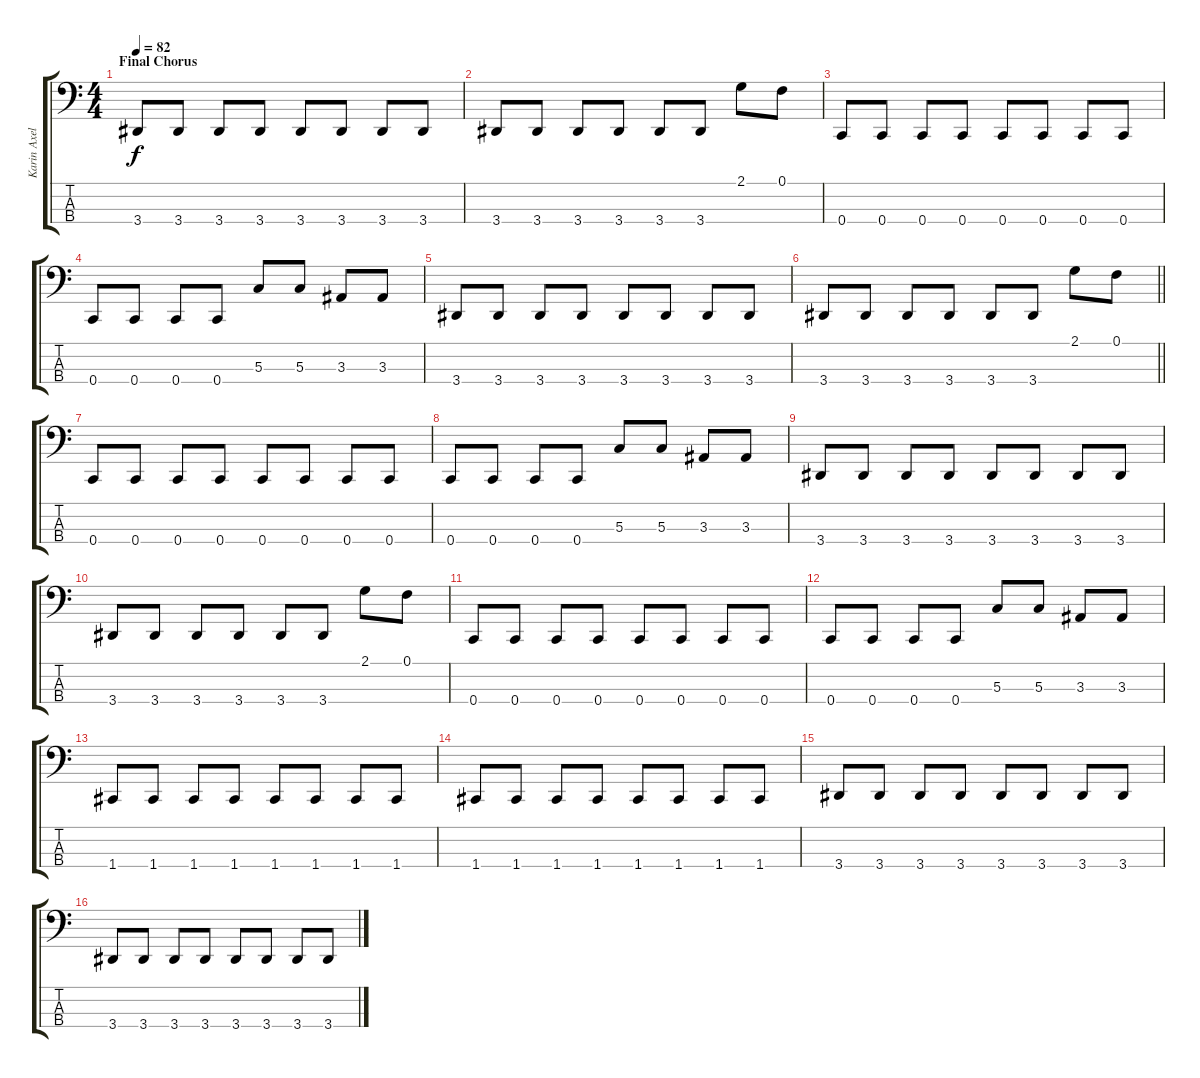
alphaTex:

\track ("Karin Axelsson" "Karin Axel") {instrument electricbassfinger}
\staff {score tabs}
\tuning (F2 C2 G1 C1) {hide}
\ts (4 4)
\section ("" "Final Chorus")
\tempo 82
\clef f4
\ks c
3.4.8{dy f} 3.4.8 3.4.8 3.4.8 3.4.8 3.4.8 3.4.8 3.4.8 |
3.4.8 3.4.8 3.4.8 3.4.8 3.4.8 3.4.8 2.1.8 0.1.8 |
0.4.8 0.4.8 0.4.8 0.4.8 0.4.8 0.4.8 0.4.8 0.4.8 |
0.4.8 0.4.8 0.4.8 0.4.8 5.3.8 5.3.8 3.3.8 3.3.8 |
3.4.8 3.4.8 3.4.8 3.4.8 3.4.8 3.4.8 3.4.8 3.4.8 |
\barLineRight lightlight
3.4.8 3.4.8 3.4.8 3.4.8 3.4.8 3.4.8 2.1.8 0.1.8 |
0.4.8 0.4.8 0.4.8 0.4.8 0.4.8 0.4.8 0.4.8 0.4.8 |
0.4.8 0.4.8 0.4.8 0.4.8 5.3.8 5.3.8 3.3.8 3.3.8 |
3.4.8 3.4.8 3.4.8 3.4.8 3.4.8 3.4.8 3.4.8 3.4.8 |
3.4.8 3.4.8 3.4.8 3.4.8 3.4.8 3.4.8 2.1.8 0.1.8 |
0.4.8 0.4.8 0.4.8 0.4.8 0.4.8 0.4.8 0.4.8 0.4.8 |
0.4.8 0.4.8 0.4.8 0.4.8 5.3.8 5.3.8 3.3.8 3.3.8 |
1.4.8 1.4.8 1.4.8 1.4.8 1.4.8 1.4.8 1.4.8 1.4.8 |
1.4.8 1.4.8 1.4.8 1.4.8 1.4.8 1.4.8 1.4.8 1.4.8 |
3.4.8 3.4.8 3.4.8 3.4.8 3.4.8 3.4.8 3.4.8 3.4.8 |
3.4.8 3.4.8 3.4.8 3.4.8 3.4.8 3.4.8 3.4.8 3.4.8
